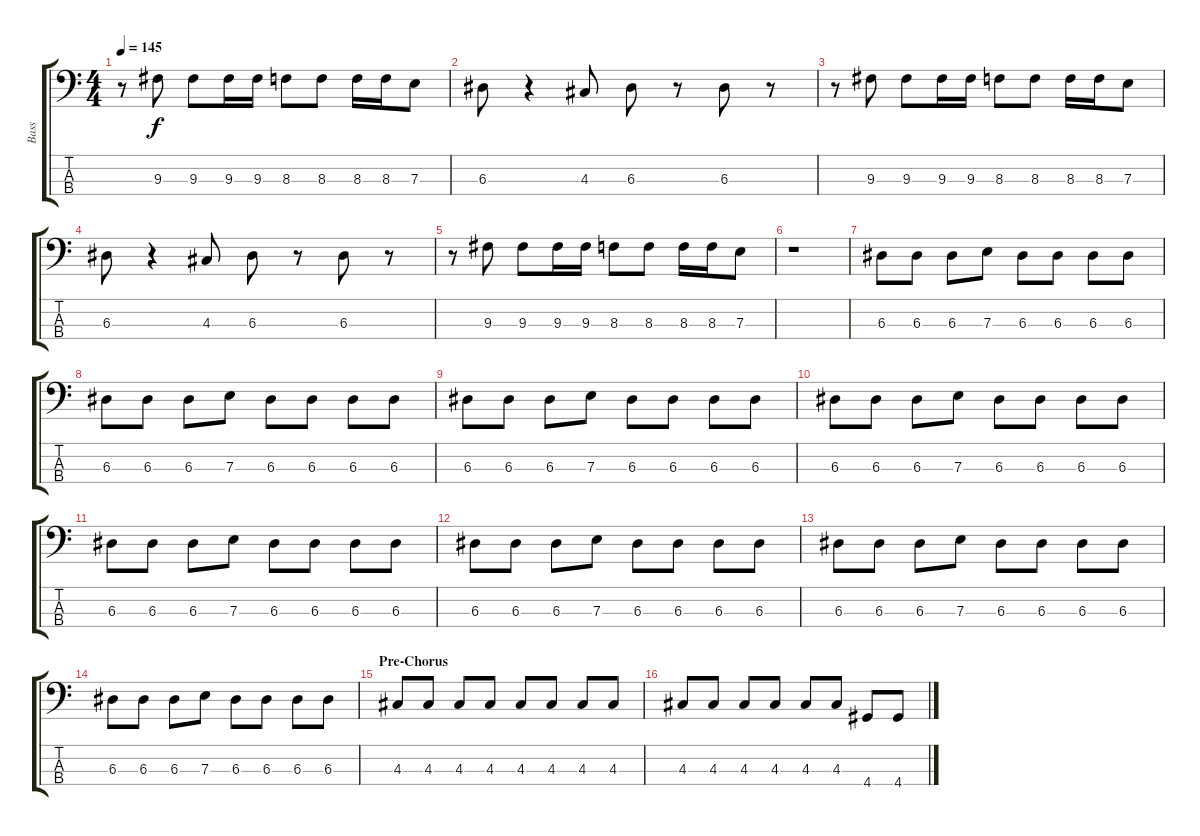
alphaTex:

\track ("Bass" "Bass") {instrument electricbassfinger}
\staff {score tabs}
\tuning (G2 D2 A1 E1) {hide}
\ts (4 4)
\tempo 145
\clef f4
\ks c
r.8{dy f} 9.3.8 9.3.8 9.3.16 9.3.16 8.3.8 8.3.8 8.3.16 8.3.16 7.3.8 |
6.3.8 r.4 4.3.8 6.3.8 r.8 6.3.8 r.8 |
r.8 9.3.8 9.3.8 9.3.16 9.3.16 8.3.8 8.3.8 8.3.16 8.3.16 7.3.8 |
6.3.8 r.4 4.3.8 6.3.8 r.8 6.3.8 r.8 |
r.8 9.3.8 9.3.8 9.3.16 9.3.16 8.3.8 8.3.8 8.3.16 8.3.16 7.3.8 |
r.1 |
6.3.8 6.3.8 6.3.8 7.3.8 6.3.8 6.3.8 6.3.8 6.3.8 |
6.3.8 6.3.8 6.3.8 7.3.8 6.3.8 6.3.8 6.3.8 6.3.8 |
6.3.8 6.3.8 6.3.8 7.3.8 6.3.8 6.3.8 6.3.8 6.3.8 |
6.3.8 6.3.8 6.3.8 7.3.8 6.3.8 6.3.8 6.3.8 6.3.8 |
6.3.8 6.3.8 6.3.8 7.3.8 6.3.8 6.3.8 6.3.8 6.3.8 |
6.3.8 6.3.8 6.3.8 7.3.8 6.3.8 6.3.8 6.3.8 6.3.8 |
6.3.8 6.3.8 6.3.8 7.3.8 6.3.8 6.3.8 6.3.8 6.3.8 |
6.3.8 6.3.8 6.3.8 7.3.8 6.3.8 6.3.8 6.3.8 6.3.8 |
\section ("" "Pre-Chorus")
4.3.8 4.3.8 4.3.8 4.3.8 4.3.8 4.3.8 4.3.8 4.3.8 |
4.3.8 4.3.8 4.3.8 4.3.8 4.3.8 4.3.8 4.4.8 4.4.8
